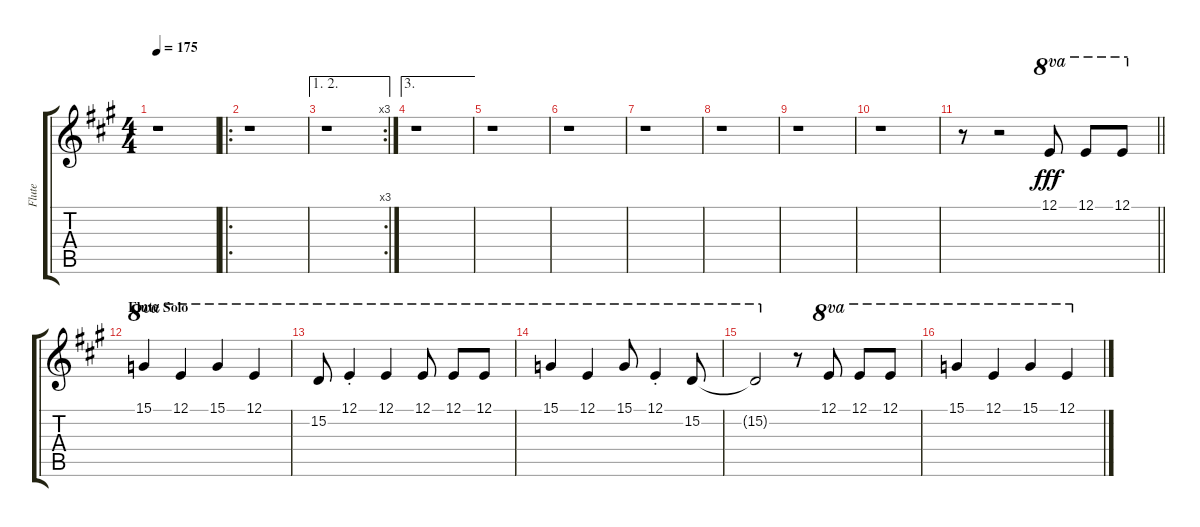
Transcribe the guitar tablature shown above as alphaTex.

\track ("Flute" "Flute") {instrument recorder}
\staff {score tabs}
\tuning (E4 B3 G3 D3 A2 E2) {hide}
\ts (4 4)
\tempo 175
\clef g2
\ks a
r.1{dy fff} |
\ro
r.1 |
\ae (1 2)
\rc 3
r.1 |
\ae 3
r.1 |
r.1 |
r.1 |
r.1 |
r.1 |
r.1 |
r.1 |
\barLineRight lightlight
r.8 r.2 12.1.8{ot 8va} 12.1.8{ot 8va} 12.1.8{ot 8va} |
\section ("" "Flute Solo")
15.1.4{ot 8va} 12.1.4{ot 8va} 15.1.4{ot 8va} 12.1.4{ot 8va} |
15.2.8{ot 8va} 12.1{st}.4{ot 8va} 12.1.4{ot 8va} 12.1.8{ot 8va} 12.1.8{ot 8va} 12.1.8{ot 8va} |
15.1.4{ot 8va} 12.1.4{ot 8va} 15.1.8{ot 8va} 12.1{st}.4{ot 8va} 15.2.8{ot 8va} |
15.2{t}.2{ot 8va} r.8 12.1.8{ot 8va} 12.1.8{ot 8va} 12.1.8{ot 8va} |
15.1.4{ot 8va} 12.1.4{ot 8va} 15.1.4{ot 8va} 12.1.4{ot 8va}
